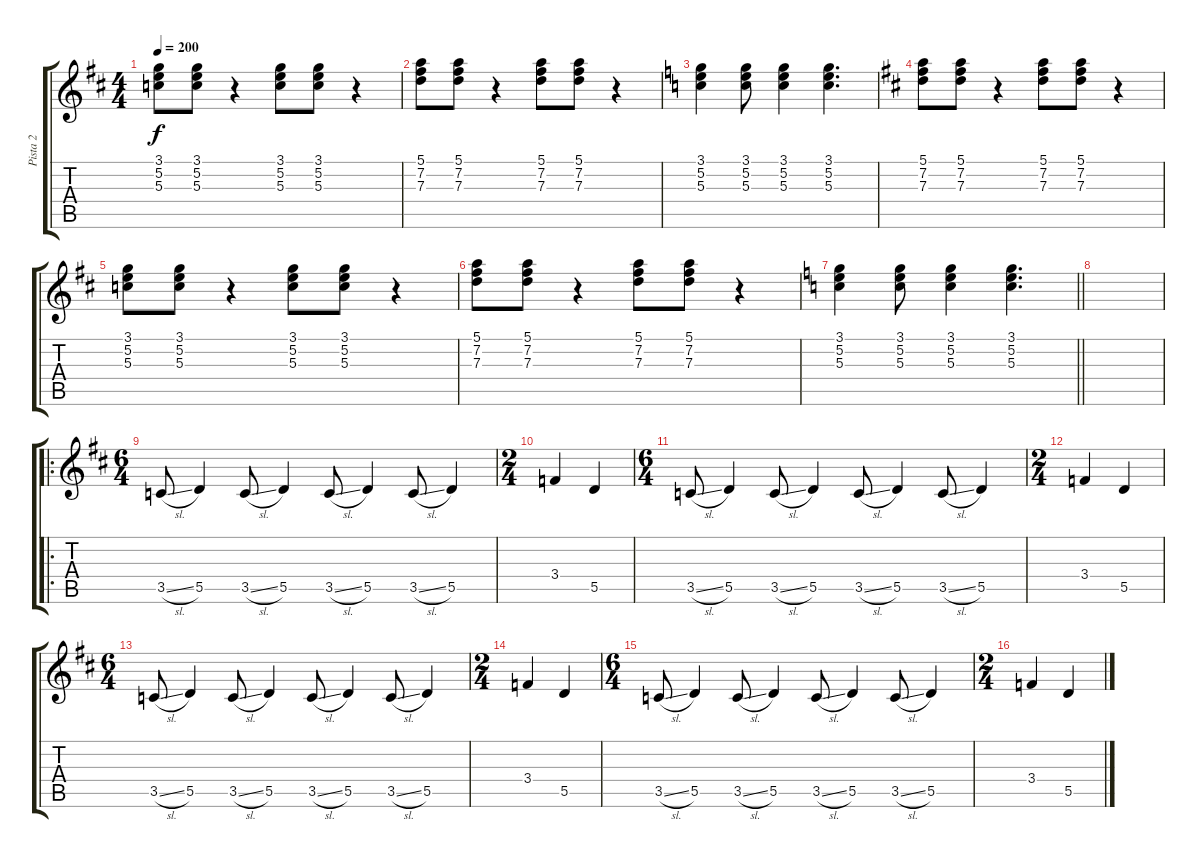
\track ("Pista 2" "Pista 2") {instrument electricguitarclean}
\staff {score tabs}
\tuning (E4 B3 G3 D3 A2 E2) {hide}
\ts (4 4)
\tempo 200
\clef g2
\ks d
(3.1 5.2 5.3).8{dy f} (3.1 5.2 5.3).8 r.4 (3.1 5.2 5.3).8 (3.1 5.2 5.3).8 r.4 |
(5.1 7.2 7.3).8 (5.1 7.2 7.3).8 r.4 (5.1 7.2 7.3).8 (5.1 7.2 7.3).8 r.4 |
\ks c
(3.1 5.2 5.3).4 (3.1 5.2 5.3).8 (3.1 5.2 5.3).4 (3.1 5.2 5.3).4{d} |
\ks d
(5.1 7.2 7.3).8 (5.1 7.2 7.3).8 r.4 (5.1 7.2 7.3).8 (5.1 7.2 7.3).8 r.4 |
(3.1 5.2 5.3).8 (3.1 5.2 5.3).8 r.4 (3.1 5.2 5.3).8 (3.1 5.2 5.3).8 r.4 |
(5.1 7.2 7.3).8 (5.1 7.2 7.3).8 r.4 (5.1 7.2 7.3).8 (5.1 7.2 7.3).8 r.4 |
\barLineRight lightlight
\ks c
(3.1 5.2 5.3).4 (3.1 5.2 5.3).8 (3.1 5.2 5.3).4 (3.1 5.2 5.3).4{d} |
|
\ro
\ts (6 4)
\ks d
3.5{sl}.8{instrument distortionguitar} 5.5.4 3.5{sl}.8 5.5.4 3.5{sl}.8 5.5.4 3.5{sl}.8 5.5.4 |
\ts (2 4)
3.4.4 5.5.4 |
\ts (6 4)
3.5{sl}.8{instrument distortionguitar} 5.5.4 3.5{sl}.8 5.5.4 3.5{sl}.8 5.5.4 3.5{sl}.8 5.5.4 |
\ts (2 4)
3.4.4 5.5.4 |
\ts (6 4)
3.5{sl}.8{instrument distortionguitar} 5.5.4 3.5{sl}.8 5.5.4 3.5{sl}.8 5.5.4 3.5{sl}.8 5.5.4 |
\ts (2 4)
3.4.4 5.5.4 |
\ts (6 4)
3.5{sl}.8{instrument distortionguitar} 5.5.4 3.5{sl}.8 5.5.4 3.5{sl}.8 5.5.4 3.5{sl}.8 5.5.4 |
\ts (2 4)
3.4.4 5.5.4
